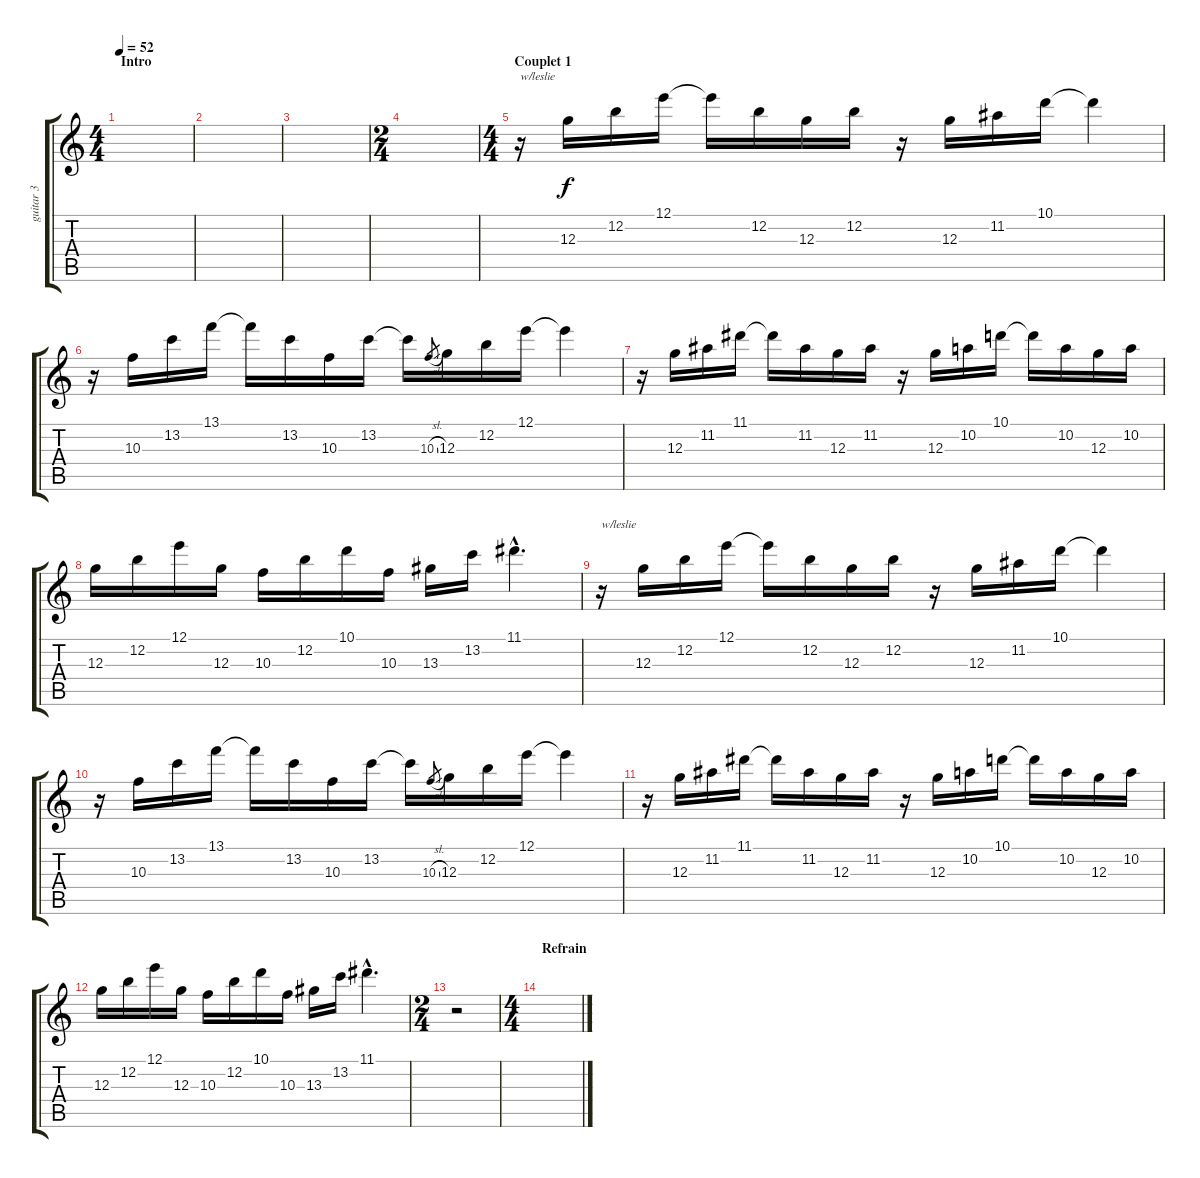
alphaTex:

\track ("guitar 3" "guitar 3") {instrument electricguitarclean}
\staff {score tabs}
\tuning (E4 B3 G3 D3 A2 D2) {hide}
\ts (4 4)
\section ("" "Intro")
\tempo 52
\clef g2
\ks c
|
|
|
\ts (2 4)
|
\ts (4 4)
\section ("" "Couplet 1")
r.16{txt "w/leslie"} 12.3.16 12.2.16 12.1.16 12.1{t}.16 12.2.16 12.3.16 12.2.16 r.16 12.3.16 11.2.16 10.1.16 10.1{t}.4 |
r.16 10.3.16 13.2.16 13.1.16 13.1{t}.16 13.2.16 10.3.16 13.2.16 13.2{t}.16 10.3{sl}.8{gr} 12.3.16 12.2.16 12.1.16 12.1{t}.4 |
r.16 12.3.16 11.2.16 11.1.16 11.1{t}.16 11.2.16 12.3.16 11.2.16 r.16 12.3.16 10.2.16 10.1.16 10.1{t}.16 10.2.16 12.3.16 10.2.16 |
12.3.16 12.2.16 12.1.16 12.3.16 10.3.16 12.2.16 10.1.16 10.3.16 13.3.16 13.2.16 11.1{hac}.4{d} |
r.16{txt "w/leslie"} 12.3.16 12.2.16 12.1.16 12.1{t}.16 12.2.16 12.3.16 12.2.16 r.16 12.3.16 11.2.16 10.1.16 10.1{t}.4 |
r.16 10.3.16 13.2.16 13.1.16 13.1{t}.16 13.2.16 10.3.16 13.2.16 13.2{t}.16 10.3{sl}.8{gr} 12.3.16 12.2.16 12.1.16 12.1{t}.4 |
r.16 12.3.16 11.2.16 11.1.16 11.1{t}.16 11.2.16 12.3.16 11.2.16 r.16 12.3.16 10.2.16 10.1.16 10.1{t}.16 10.2.16 12.3.16 10.2.16 |
12.3.16 12.2.16 12.1.16 12.3.16 10.3.16 12.2.16 10.1.16 10.3.16 13.3.16 13.2.16 11.1{hac}.4{d} |
\ts (2 4)
r.2 |
\ts (4 4)
\section ("" "Refrain")
